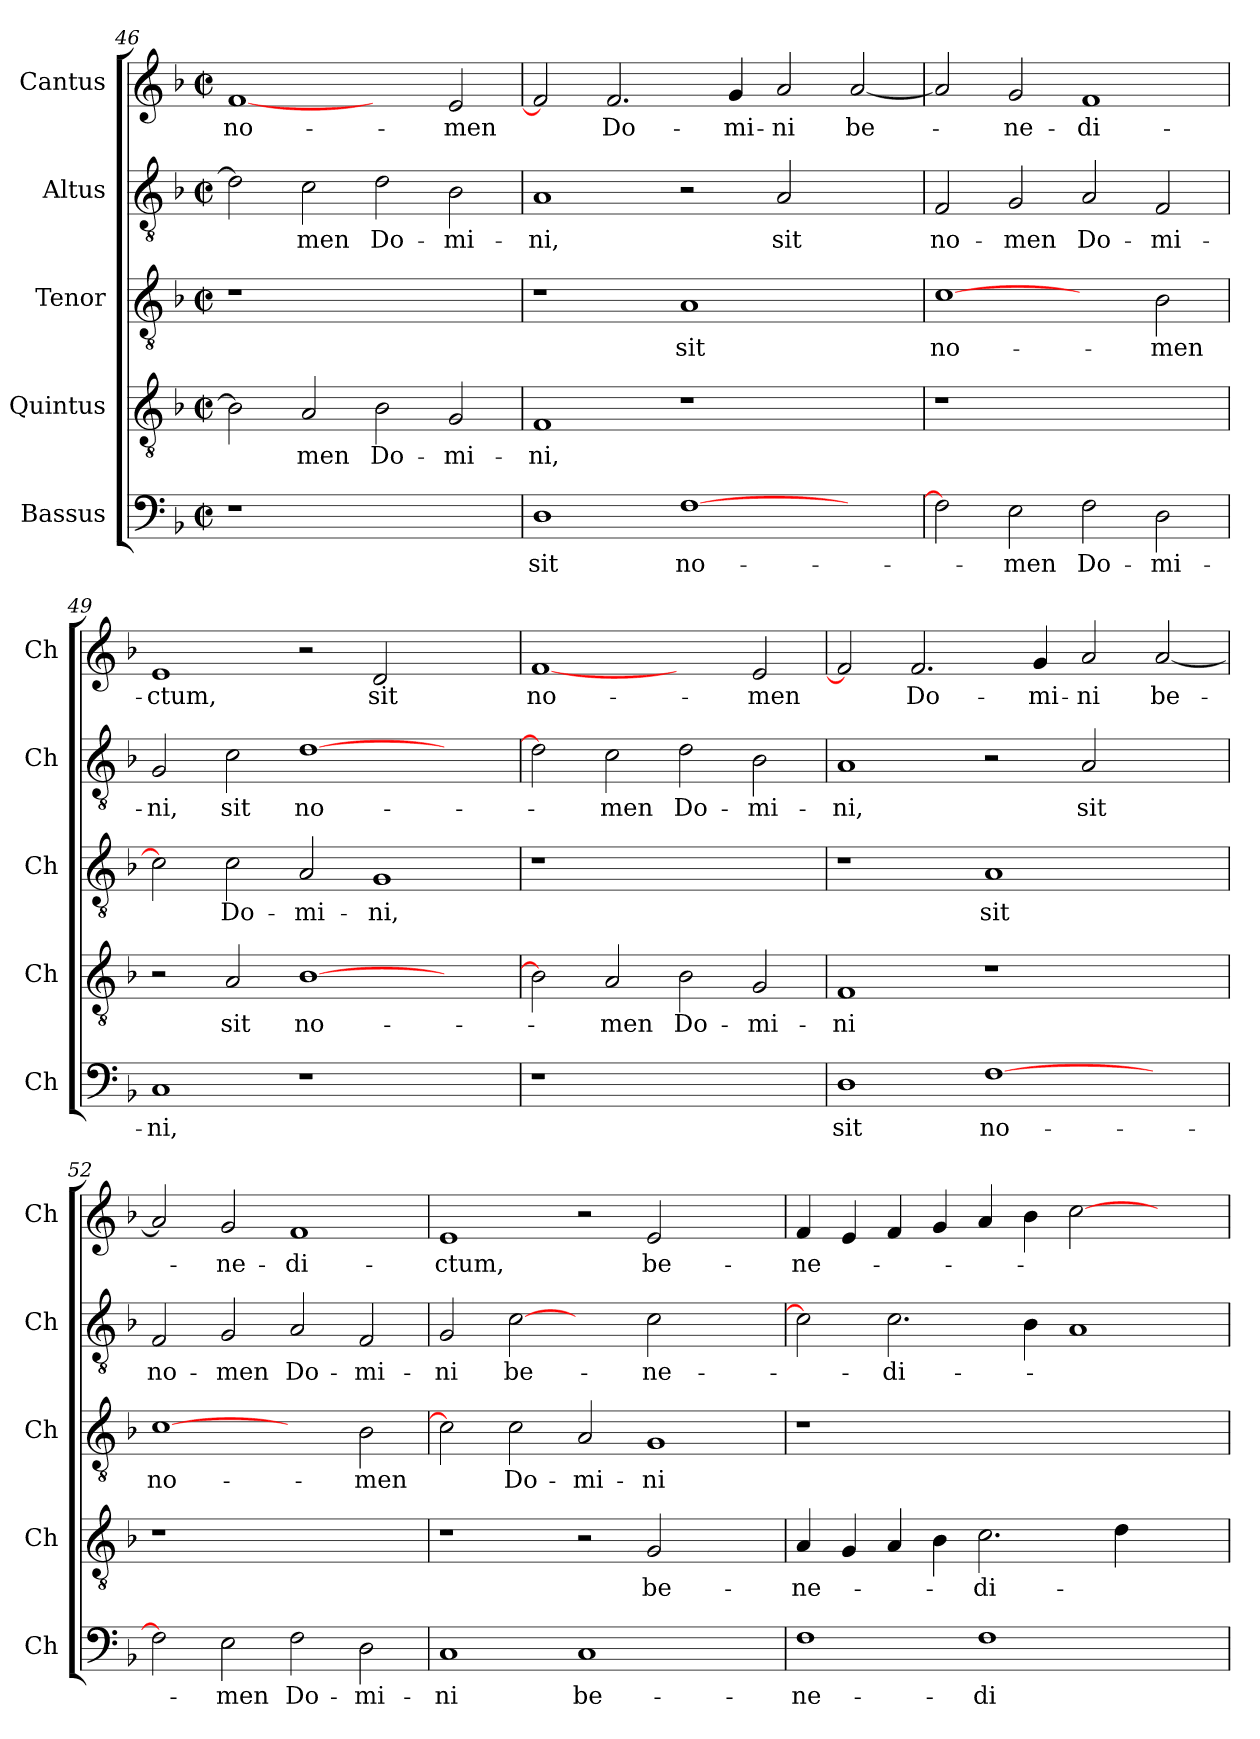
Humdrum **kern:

**kern	**text	**kern	**text	**kern	**text	**kern	**text	**kern	**text
*part5	*part5	*part4	*part4	*part3	*part3	*part2	*part2	*part1	*part1
*staff5	*staff5	*staff4	*staff4	*staff3	*staff3	*staff2	*staff2	*staff1	*staff1
*I"Bassus	*	*I"Quintus	*	*I"Tenor	*	*I"Altus	*	*I"Cantus	*
*I'Ch	*	*I'Ch	*	*I'Ch	*	*I'Ch	*	*I'Ch	*
*clefF4	*	*clefGv2	*	*clefGv2	*	*clefGv2	*	*clefG2	*
*k[b-]	*	*k[b-]	*	*k[b-]	*	*k[b-]	*	*k[b-]	*
*F:	*	*F:	*	*F:	*	*F:	*	*F:	*
*M2/2	*	*M2/2	*	*M2/2	*	*M2/2	*	*M2/2	*
*met(c|)	*	*met(c|)	*	*met(c|)	*	*met(c|)	*	*met(c|)	*
=46	=46	=46	=46	=46	=46	=46	=46	=46	=46
1r	.	2B-\]	.	1r	.	2d\]	.	[1f	no-
.	.	2A/	-men	.	.	2c\	-men	.	.
1ryy	.	2B-\	Do-	1ryy	.	2d\	Do-	2ryy	.
.	.	2G/	-mi-	.	.	2B-\	-mi-	2e/	-men
=47	=47	=47	=47	=47	=47	=47	=47	=47	=47
1D	sit	1F	-ni,	1r	.	1A	-ni,	2f]	.
.	.	.	.	.	.	.	.	2.f/	Do-
[1F	no-	1r	.	1A	sit	2r	.	.	.
.	.	.	.	.	.	.	.	4g/	-mi-
.	.	.	.	.	.	2A/	sit	2a/	-ni
2ryy	.	2ryy	.	2ryy	.	2ryy	.	[2a/	be-
=48	=48	=48	=48	=48	=48	=48	=48	=48	=48
2F\]	.	1r	.	[1c	no-	2F/	no-	2a/]	.
2E\	-men	.	.	.	.	2G/	-men	2g/	-ne-
2F\	Do-	1ryy	.	2ryy	.	2A/	Do-	1f	-di-
2D\	-mi-	.	.	2B-\	-men	2F/	-mi-	.	.
=49	=49	=49	=49	=49	=49	=49	=49	=49	=49
1C	-ni,	2r	.	2c]	.	2G/	-ni,	1e	-ctum,
.	.	2A/	sit	2c\	Do-	2c\	sit	.	.
1r	.	[1B-	no-	2A/	-mi-	[1d	no-	2r	.
.	.	.	.	1G	-ni,	.	.	2d/	sit
2ryy	.	2ryy	.	.	.	2ryy	.	2ryy	.
=50	=50	=50	=50	=50	=50	=50	=50	=50	=50
1r	.	2B-\]	.	1r	.	2d\]	.	[1f	no-
.	.	2A/	men	.	.	2c\	-men	.	.
1ryy	.	2B-\	Do-	1ryy	.	2d\	Do-	2ryy	.
.	.	2G/	-mi-	.	.	2B-\	-mi-	2e/	-men
=51	=51	=51	=51	=51	=51	=51	=51	=51	=51
1D	sit	1F	-ni	1r	.	1A	-ni,	2f]	.
.	.	.	.	.	.	.	.	2.f/	Do-
[1F	no-	1r	.	1A	sit	2r	.	.	.
.	.	.	.	.	.	.	.	4g/	-mi-
.	.	.	.	.	.	2A/	sit	2a/	-ni
2ryy	.	2ryy	.	2ryy	.	2ryy	.	[2a/	be-
=52	=52	=52	=52	=52	=52	=52	=52	=52	=52
2F\]	.	1r	.	[1c	no-	2F/	no-	2a/]	.
2E\	-men	.	.	.	.	2G/	-men	2g/	-ne-
2F\	Do-	1ryy	.	2ryy	.	2A/	Do-	1f	-di-
2D\	-mi-	.	.	2B-\	-men	2F/	-mi-	.	.
!!LO:PB:g=z
=53	=53	=53	=53	=53	=53	=53	=53	=53	=53
1C	-ni	1r	.	2c]	.	2G/	-ni	1e	-ctum,
.	.	.	.	2c\	Do-	[2c	be-	.	.
1C	be-	2r	.	2A/	-mi-	2ryy	.	2r	.
.	.	2G/	be-	1G	-ni	2c\	-ne-	2e/	be-
2ryy	.	2ryy	.	.	.	2ryy	.	2ryy	.
=54	=54	=54	=54	=54	=54	=54	=54	=54	=54
1F	-ne-	4A/	-ne-	1r	.	2c]	.	4f/	-ne-
.	.	4G/	.	.	.	.	.	4e/	.
.	.	4A/	.	.	.	2.c\	-di-	4f/	.
.	.	4B-\	.	.	.	.	.	4g/	.
1F	-di-	2.c\	-di-	1ryy	.	.	.	4a/	.
.	.	.	.	.	.	4B-\	.	4b-\	.
.	.	.	.	.	.	1A	.	[2cc\	.
.	.	4d\	.	.	.	.	.	.	.
2ryy	.	2ryy	.	2ryy	.	.	.	2ryy	.
=	=	=	=	=	=	=	=	=	=
*-	*-	*-	*-	*-	*-	*-	*-	*-	*-
